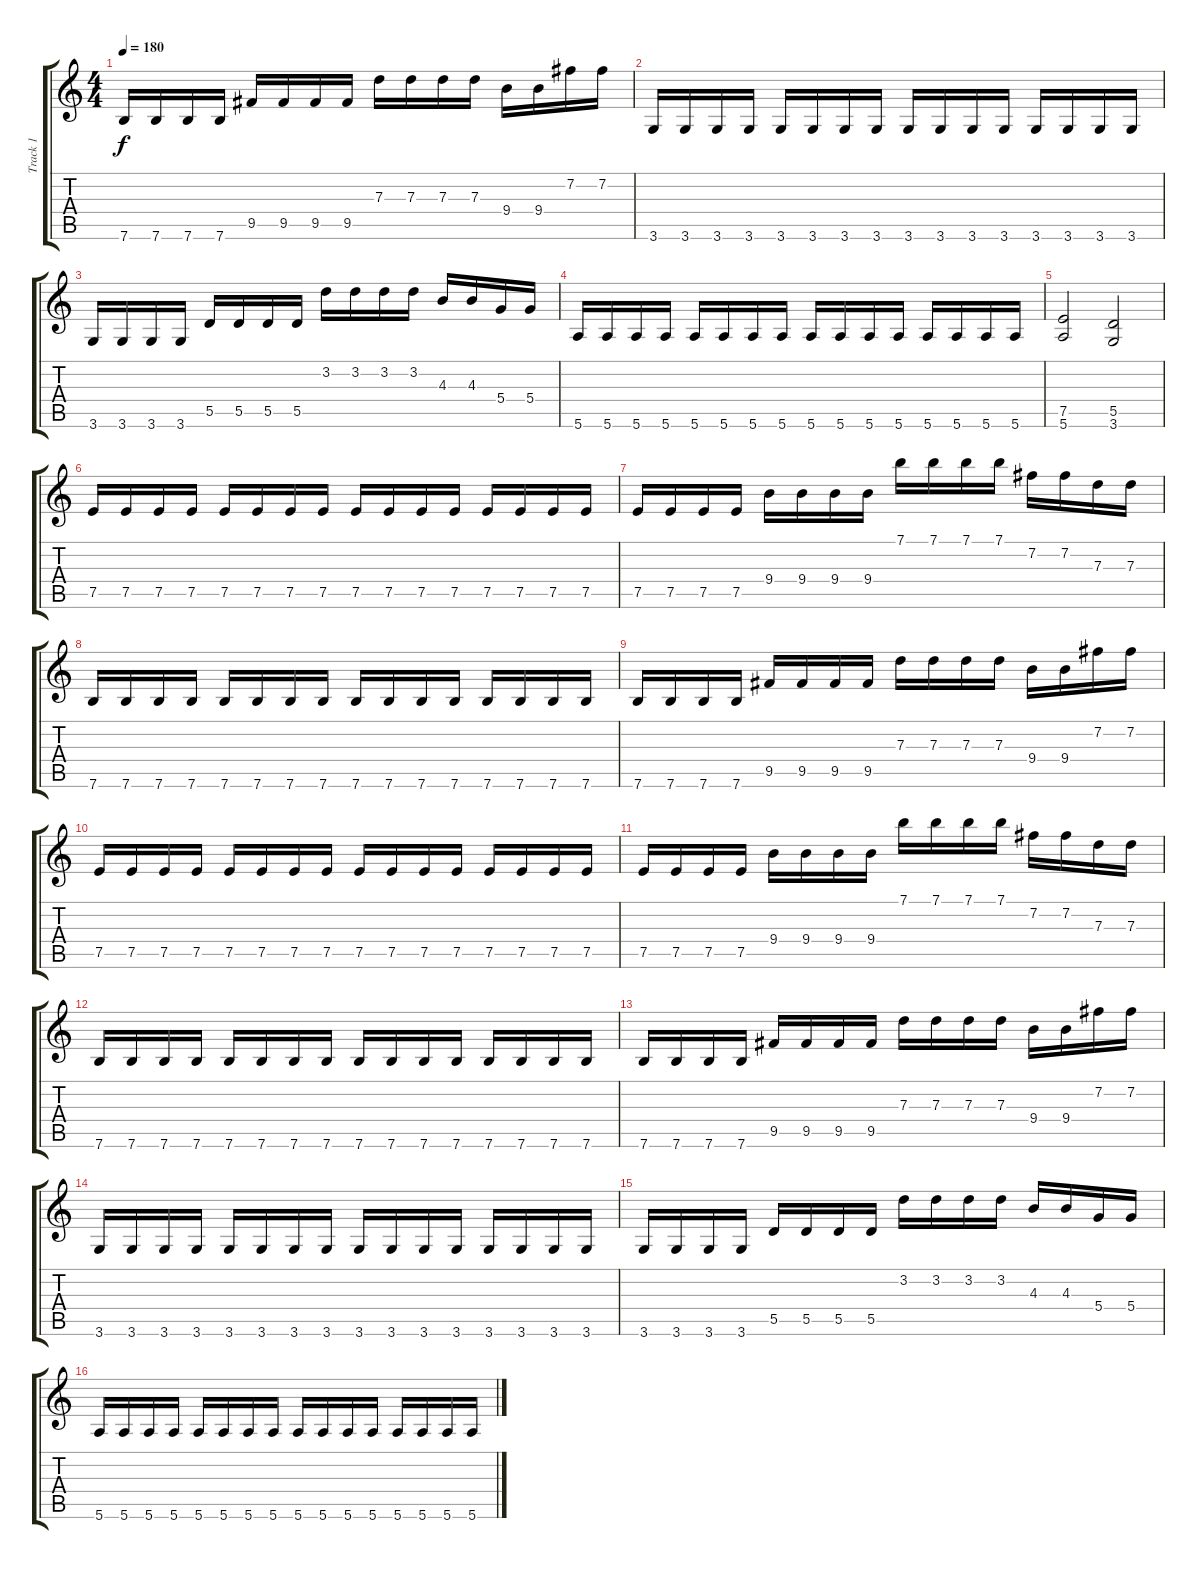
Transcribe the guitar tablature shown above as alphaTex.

\track ("Track 1" "Track 1") {instrument distortionguitar}
\staff {score tabs}
\tuning (E4 B3 G3 D3 A2 E2) {hide}
\ts (4 4)
\tempo 180
\clef g2
\ks c
7.6.16{dy f} 7.6.16 7.6.16 7.6.16 9.5.16 9.5.16 9.5.16 9.5.16 7.3.16 7.3.16 7.3.16 7.3.16 9.4.16 9.4.16 7.2.16 7.2.16 |
3.6.16 3.6.16 3.6.16 3.6.16 3.6.16 3.6.16 3.6.16 3.6.16 3.6.16 3.6.16 3.6.16 3.6.16 3.6.16 3.6.16 3.6.16 3.6.16 |
3.6.16 3.6.16 3.6.16 3.6.16 5.5.16 5.5.16 5.5.16 5.5.16 3.2.16 3.2.16 3.2.16 3.2.16 4.3.16 4.3.16 5.4.16 5.4.16 |
5.6.16 5.6.16 5.6.16 5.6.16 5.6.16 5.6.16 5.6.16 5.6.16 5.6.16 5.6.16 5.6.16 5.6.16 5.6.16 5.6.16 5.6.16 5.6.16 |
(7.5 5.6).2 (5.5 3.6).2 |
7.5.16 7.5.16 7.5.16 7.5.16 7.5.16 7.5.16 7.5.16 7.5.16 7.5.16 7.5.16 7.5.16 7.5.16 7.5.16 7.5.16 7.5.16 7.5.16 |
7.5.16 7.5.16 7.5.16 7.5.16 9.4.16 9.4.16 9.4.16 9.4.16 7.1.16 7.1.16 7.1.16 7.1.16 7.2.16 7.2.16 7.3.16 7.3.16 |
7.6.16 7.6.16 7.6.16 7.6.16 7.6.16 7.6.16 7.6.16 7.6.16 7.6.16 7.6.16 7.6.16 7.6.16 7.6.16 7.6.16 7.6.16 7.6.16 |
7.6.16 7.6.16 7.6.16 7.6.16 9.5.16 9.5.16 9.5.16 9.5.16 7.3.16 7.3.16 7.3.16 7.3.16 9.4.16 9.4.16 7.2.16 7.2.16 |
7.5.16 7.5.16 7.5.16 7.5.16 7.5.16 7.5.16 7.5.16 7.5.16 7.5.16 7.5.16 7.5.16 7.5.16 7.5.16 7.5.16 7.5.16 7.5.16 |
7.5.16 7.5.16 7.5.16 7.5.16 9.4.16 9.4.16 9.4.16 9.4.16 7.1.16 7.1.16 7.1.16 7.1.16 7.2.16 7.2.16 7.3.16 7.3.16 |
7.6.16 7.6.16 7.6.16 7.6.16 7.6.16 7.6.16 7.6.16 7.6.16 7.6.16 7.6.16 7.6.16 7.6.16 7.6.16 7.6.16 7.6.16 7.6.16 |
7.6.16 7.6.16 7.6.16 7.6.16 9.5.16 9.5.16 9.5.16 9.5.16 7.3.16 7.3.16 7.3.16 7.3.16 9.4.16 9.4.16 7.2.16 7.2.16 |
3.6.16 3.6.16 3.6.16 3.6.16 3.6.16 3.6.16 3.6.16 3.6.16 3.6.16 3.6.16 3.6.16 3.6.16 3.6.16 3.6.16 3.6.16 3.6.16 |
3.6.16 3.6.16 3.6.16 3.6.16 5.5.16 5.5.16 5.5.16 5.5.16 3.2.16 3.2.16 3.2.16 3.2.16 4.3.16 4.3.16 5.4.16 5.4.16 |
5.6.16 5.6.16 5.6.16 5.6.16 5.6.16 5.6.16 5.6.16 5.6.16 5.6.16 5.6.16 5.6.16 5.6.16 5.6.16 5.6.16 5.6.16 5.6.16
